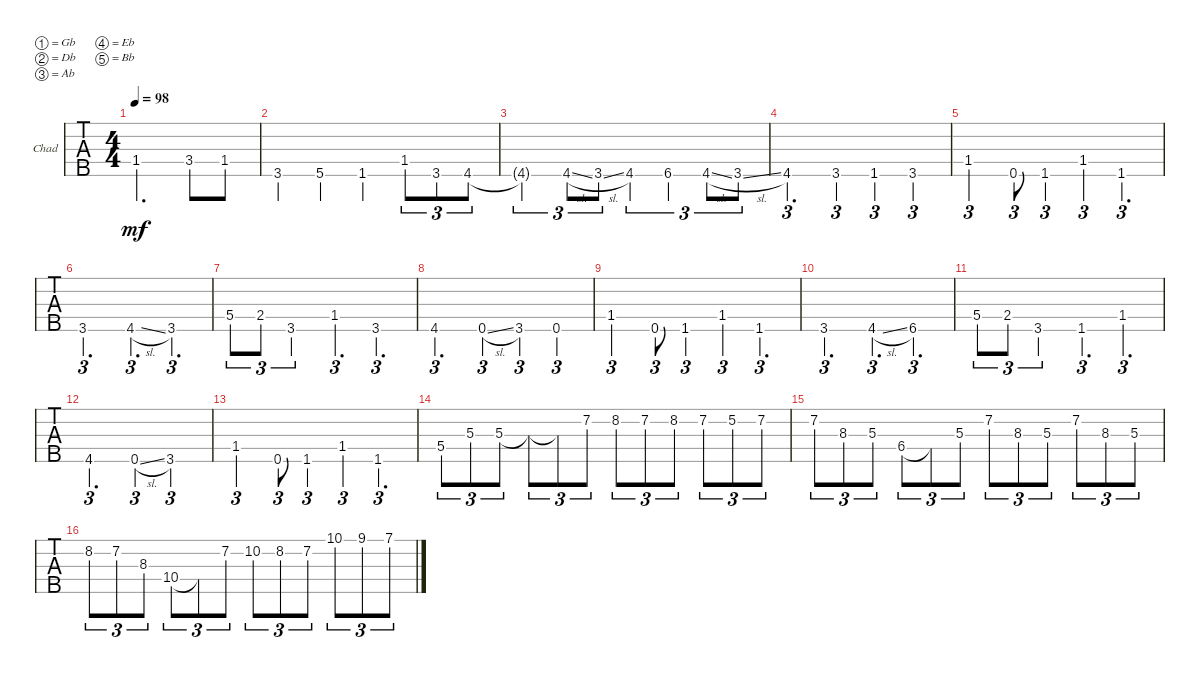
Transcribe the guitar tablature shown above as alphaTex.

\defaultSystemsLayout 4
\bracketExtendMode groupsimilarinstruments
\firstSystemTrackNameOrientation horizontal
\otherSystemsTrackNameOrientation horizontal
\track ("Chad" "Chad") {instrument electricbassfinger}
\staff {tabs}
\tuning (Gb2 Db2 Ab1 Eb1 Bb0)
\ts (4 4)
\tempo 98
\clef f4
\ks c
1.4.2{d dy mf} 3.4.8 1.4.8 |
3.5.4 5.5.4 1.5.4 1.4.8{tu (3 2)} 3.5.8{tu (3 2)} 4.5.8{tu (3 2)} |
4.5{t}.2{tu (3 2)} 4.5{sl}.8{tu (3 2)} 3.5{sl}.8{tu (3 2)} 4.5.4{tu (3 2)} 6.5.4{tu (3 2)} 4.5{sl}.8{tu (3 2)} 3.5{sl}.8{tu (3 2)} |
4.5.2{d tu (3 2)} 3.5.4{tu (3 2)} 1.5.4{tu (3 2)} 3.5.4{tu (3 2)} |
1.4.2{tu (3 2)} 0.5.8{tu (3 2)} 1.5.4{tu (3 2)} 1.4.4{tu (3 2)} 1.5.4{d tu (3 2)} |
3.5.2{d tu (3 2)} 4.5{sl}.4{d tu (3 2)} 3.5.4{d tu (3 2)} |
5.4.8{tu (3 2)} 2.4.8{tu (3 2)} 3.5.2{tu (3 2)} 1.4.4{d tu (3 2)} 3.5.4{d tu (3 2)} |
4.5.2{d tu (3 2)} 0.5{sl}.4{tu (3 2)} 3.5.4{tu (3 2)} 0.5.4{tu (3 2)} |
1.4.2{tu (3 2)} 0.5.8{tu (3 2)} 1.5.4{tu (3 2)} 1.4.4{tu (3 2)} 1.5.4{d tu (3 2)} |
3.5.2{d tu (3 2)} 4.5{sl}.4{d tu (3 2)} 6.5.4{d tu (3 2)} |
5.4.8{tu (3 2)} 2.4.8{tu (3 2)} 3.5.2{tu (3 2)} 1.5.4{d tu (3 2)} 1.4.4{d tu (3 2)} |
4.5.2{d tu (3 2)} 0.5{sl}.4{tu (3 2)} 3.5.2{tu (3 2)} |
1.4.2{tu (3 2)} 0.5.8{tu (3 2)} 1.5.4{tu (3 2)} 1.4.4{tu (3 2)} 1.5.4{d tu (3 2)} |
5.4.8{tu (3 2)} 5.3.8{tu (3 2)} 5.3.8{tu (3 2)} 5.3{t}.8{tu (3 2)} 5.3{t}.8{tu (3 2)} 7.2.8{tu (3 2)} 8.2.8{tu (3 2)} 7.2.8{tu (3 2)} 8.2.8{tu (3 2)} 7.2.8{tu (3 2)} 5.2.8{tu (3 2)} 7.2.8{tu (3 2)} |
7.2.8{tu (3 2)} 8.3.8{tu (3 2)} 5.3.8{tu (3 2)} 6.4.8{tu (3 2)} 6.4{t}.8{tu (3 2)} 5.3.8{tu (3 2)} 7.2.8{tu (3 2)} 8.3.8{tu (3 2)} 5.3.8{tu (3 2)} 7.2.8{tu (3 2)} 8.3.8{tu (3 2)} 5.3.8{tu (3 2)} |
8.2.8{tu (3 2)} 7.2.8{tu (3 2)} 8.3.8{tu (3 2)} 10.4.8{tu (3 2)} 10.4{t}.8{tu (3 2)} 7.2.8{tu (3 2)} 10.2.8{tu (3 2)} 8.2.8{tu (3 2)} 7.2.8{tu (3 2)} 10.1.8{tu (3 2)} 9.1.8{tu (3 2)} 7.1.8{tu (3 2)}
